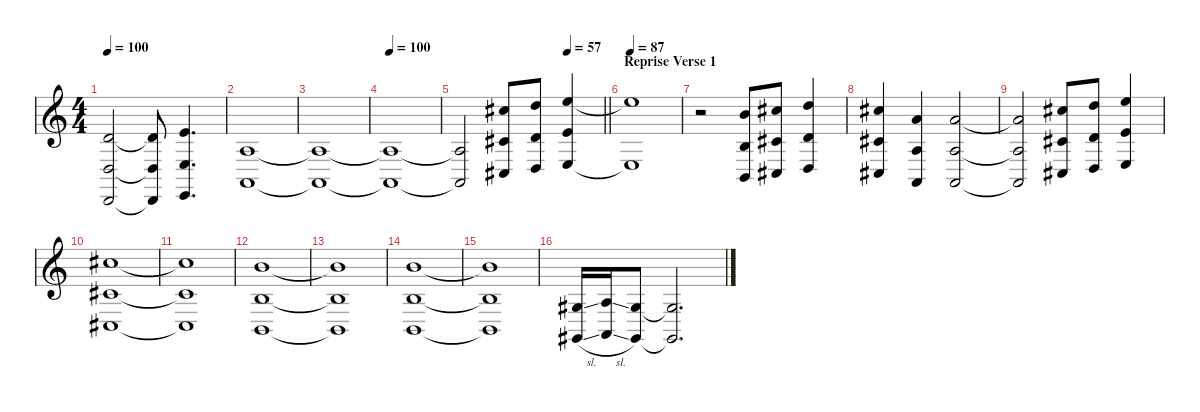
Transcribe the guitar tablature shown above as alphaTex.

\defaultSystemsLayout 4
\hideDynamics
\bracketExtendMode nobrackets
\singleTrackTrackNamePolicy hidden
\multiTrackTrackNamePolicy hidden
\firstSystemTrackNameMode fullname
\otherSystemsTrackNameOrientation horizontal
\track ("Amb" "org.") {instrument drawbarorgan}
\staff {score}
\tuning (Db4 A3 E3 A2 E2 A1)
\ts (4 4)
\tempo 100
\clef g2
\ks c
(5.2{t} 5.4{t} 5.6{t}).2{dy f beam Up} (5.2{t} 5.4{t} 5.6{t}).8{beam Up} (7.2 7.4 7.6).4{d beam Up} |
(5.3 5.5).1{beam Up} |
(5.3{t} 5.5{t}).1{beam Up} |
\tempo 100
(5.3{t} 5.5{t}).1{beam Up} |
\tempo (57 0.75)
\barLineRight lightlight
(5.3{t} 5.5{t}).2{beam Up} (12.1{acc #} 4.2{acc #} 4.4{acc #}).8{beam Up} (13.1 5.2 5.4).8{beam Up} (15.1 7.2 7.4).4{beam Up} |
\section ("" "Reprise Verse 1")
\tempo 87
(15.1{t} 7.4{t}).1{beam Up} |
r.2{beam Down} (10.1 2.2 2.4).8{beam Up} (12.1{acc #} 4.2{acc #} 4.4{acc #}).8{beam Up} (13.1 5.2 5.4).4{beam Up} |
(12.1{acc #} 4.2{acc #} 4.4{acc #}).4{beam Up} (8.1 0.2 0.4).4{beam Up} (8.1 0.2 0.4).2{beam Up} |
(8.1{t} 0.2{t} 0.4{t}).2{beam Up} (12.1{acc #} 4.2{acc #} 4.4{acc #}).8{beam Up} (13.1 5.2 5.4).8{beam Up} (15.1 7.2 7.4).4{beam Up} |
(12.1{acc #} 4.2{acc #} 4.4{acc #}).1{beam Up} |
(12.1{t acc #} 4.2{t acc #} 4.4{t acc #}).1{beam Up} |
(10.1 2.2 2.4).1{beam Up} |
(10.1{t} 2.2{t} 2.4{t}).1{beam Up} |
(10.1 2.2 2.4).1{beam Up} |
(10.1{t} 2.2{t} 2.4{t}).1{beam Up} |
(4.3{sl acc #} 4.5{sl acc #}).16{beam Up} (5.3{sl} 5.5{sl}).16{beam Up} (4.3{acc #} 4.5{acc #}).8{beam Up} (4.3{t acc #} 4.5{t acc #}).2{d beam Up}
